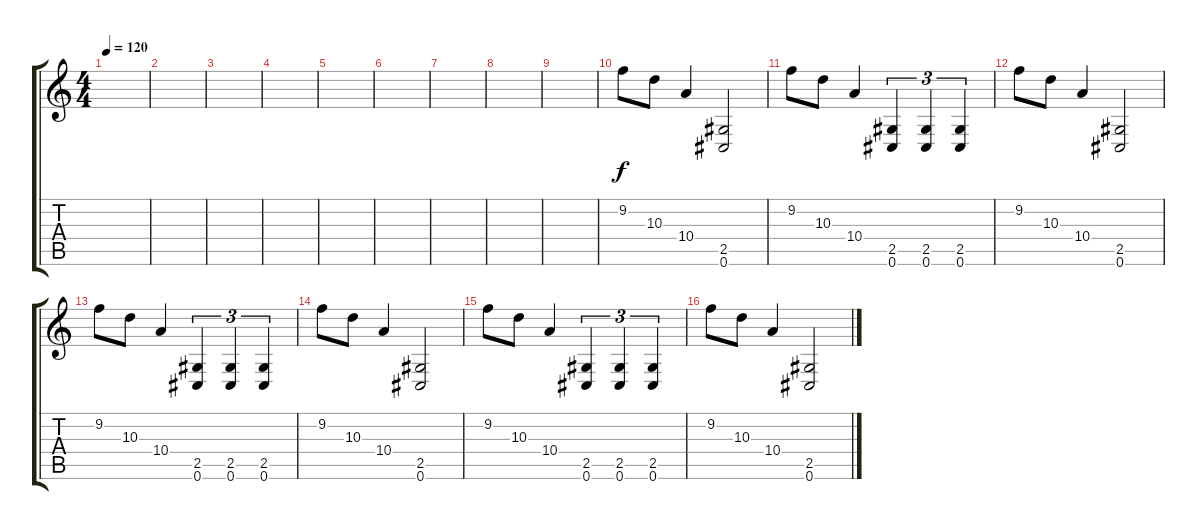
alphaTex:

\track "" {instrument distortionguitar}
\staff {score tabs}
\tuning (Db4 Ab3 E3 B2 Gb2 Db2) {hide}
\ts (4 4)
\tempo 120
\clef g2
\ks c
|
|
|
|
|
|
|
|
|
9.2.8 10.3.8 10.4.4 (2.5 0.6).2 |
9.2.8 10.3.8 10.4.4 (2.5 0.6).4{tu (3 2)} (2.5 0.6).4{tu (3 2)} (2.5 0.6).4{tu (3 2)} |
9.2.8 10.3.8 10.4.4 (2.5 0.6).2 |
9.2.8 10.3.8 10.4.4 (2.5 0.6).4{tu (3 2)} (2.5 0.6).4{tu (3 2)} (2.5 0.6).4{tu (3 2)} |
9.2.8 10.3.8 10.4.4 (2.5 0.6).2 |
9.2.8 10.3.8 10.4.4 (2.5 0.6).4{tu (3 2)} (2.5 0.6).4{tu (3 2)} (2.5 0.6).4{tu (3 2)} |
9.2.8 10.3.8 10.4.4 (2.5 0.6).2
